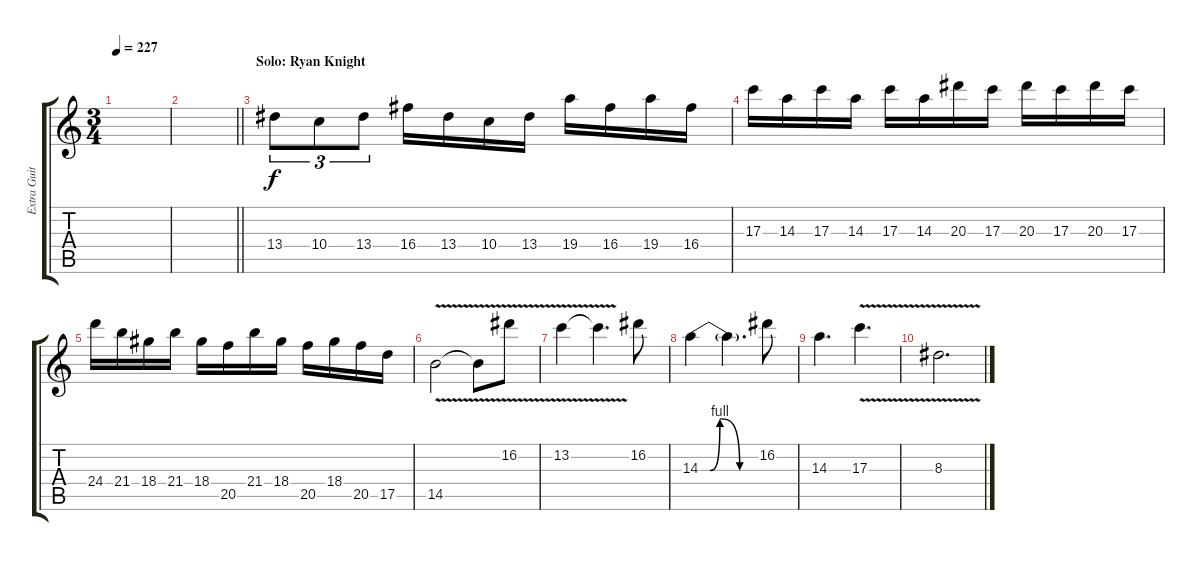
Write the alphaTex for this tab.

\track ("Extra Guitar" "Extra Guit") {instrument distortionguitar}
\staff {score tabs}
\tuning (E4 B3 G3 D3 A2 E2) {hide}
\ts (3 4)
\tempo 227
\clef g2
\ks c
|
\barLineRight lightlight
|
\section ("" "Solo: Ryan Knight")
13.4.8{tu (3 2)} 10.4.8{tu (3 2)} 13.4.8{tu (3 2)} 16.4.16 13.4.16 10.4.16 13.4.16 19.4.16 16.4.16 19.4.16 16.4.16 |
17.3.16 14.3.16 17.3.16 14.3.16 17.3.16 14.3.16 20.3.16 17.3.16 20.3.16 17.3.16 20.3.16 17.3.16 |
24.4.16 21.4.16 18.4.16 21.4.16 18.4.16 20.5.16 21.4.16 18.4.16 20.5.16 18.4.16 20.5.16 17.5.16 |
14.5{v}.2 14.5{t}.8 16.2{v}.8 |
13.2{v}.4 13.2{t}.4{d} 16.2.8 |
14.3{be (custom 0 0 10 0 20 4 40 0 60 0)}.4 14.3{t}.4{d} 16.2.8 |
14.3.4{d} 17.3{v}.4{d} |
8.3{v}.2{d}
